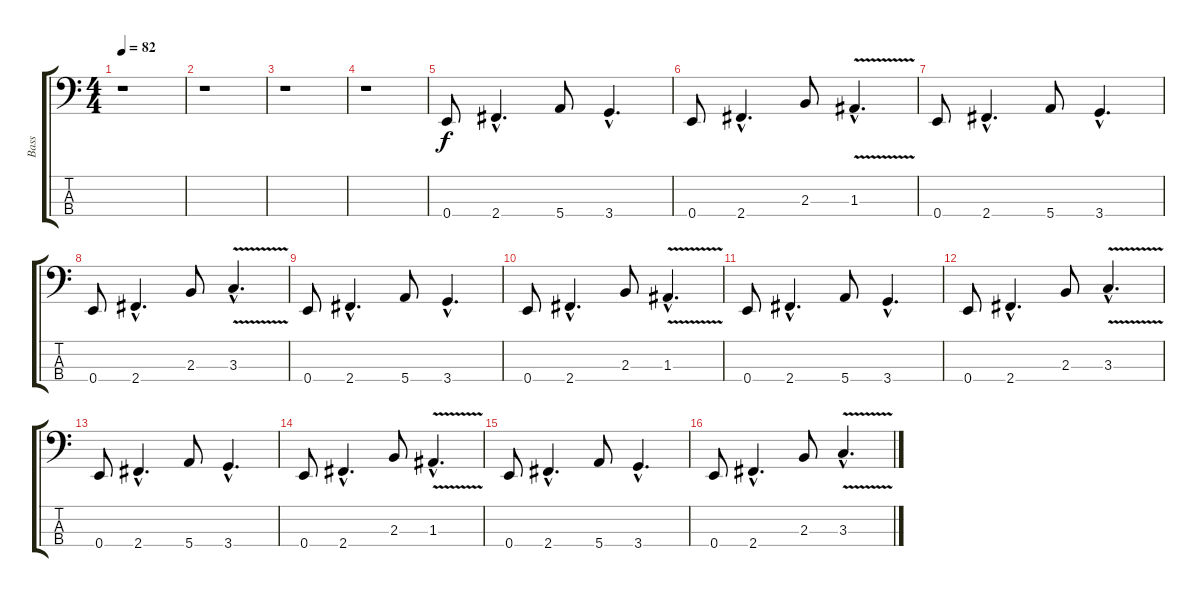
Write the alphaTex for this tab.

\track ("Bass" "Bass") {instrument electricbasspick}
\staff {score tabs}
\tuning (G2 D2 A1 E1) {hide}
\ts (4 4)
\tempo 82
\clef f4
\ks c
r.1{dy f instrument electricbasspick} |
r.1 |
r.1 |
r.1 |
0.4.8 2.4{hac}.4{d} 5.4.8 3.4{hac}.4{d} |
0.4.8 2.4{hac}.4{d} 2.3.8 1.3{v hac}.4{d} |
0.4.8 2.4{hac}.4{d} 5.4.8 3.4{hac}.4{d} |
0.4.8 2.4{hac}.4{d} 2.3.8 3.3{v hac}.4{d} |
0.4.8 2.4{hac}.4{d} 5.4.8 3.4{hac}.4{d} |
0.4.8 2.4{hac}.4{d} 2.3.8 1.3{v hac}.4{d} |
0.4.8 2.4{hac}.4{d} 5.4.8 3.4{hac}.4{d} |
0.4.8 2.4{hac}.4{d} 2.3.8 3.3{v hac}.4{d} |
0.4.8 2.4{hac}.4{d} 5.4.8 3.4{hac}.4{d} |
0.4.8 2.4{hac}.4{d} 2.3.8 1.3{v hac}.4{d} |
0.4.8 2.4{hac}.4{d} 5.4.8 3.4{hac}.4{d} |
0.4.8 2.4{hac}.4{d} 2.3.8 3.3{v hac}.4{d}
